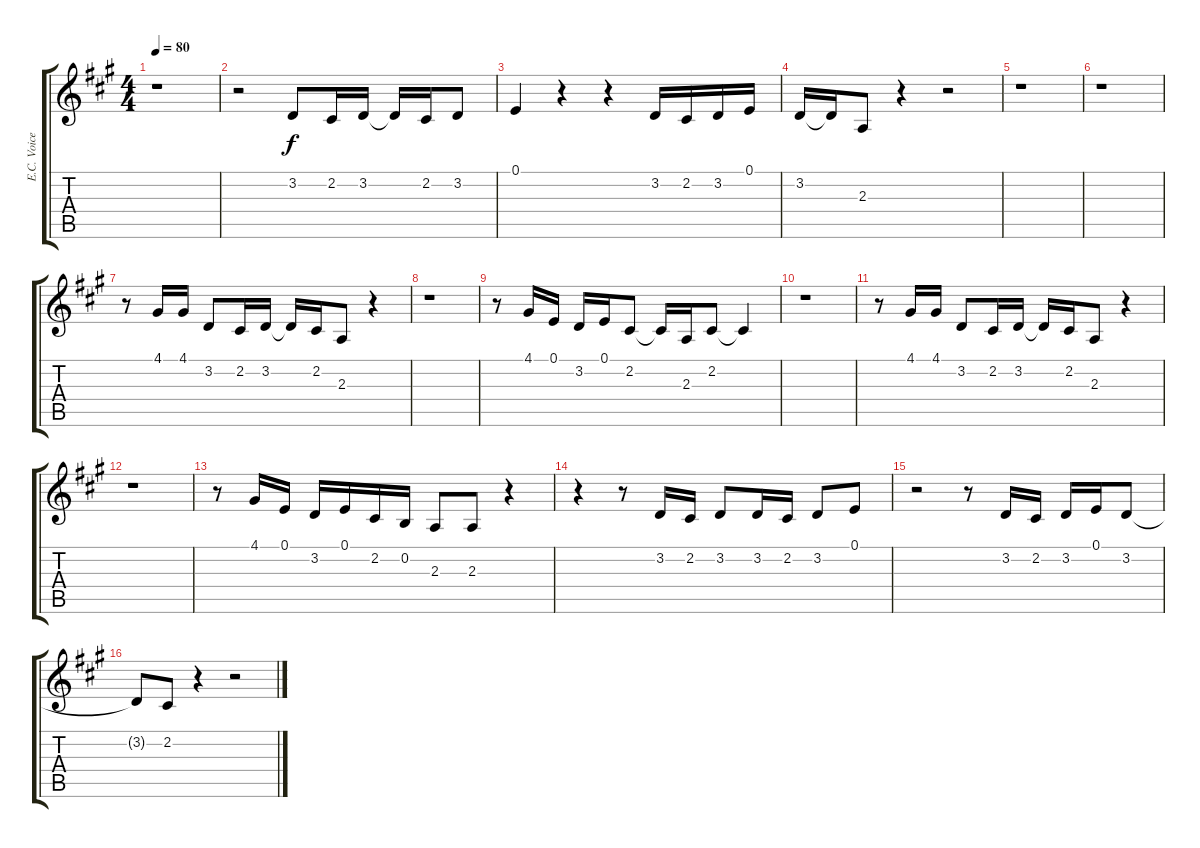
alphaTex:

\track ("E.C. Voice" "E.C. Voice") {instrument harmonica}
\staff {score tabs}
\tuning (E4 B3 G3 D3 A2 E2) {hide}
\ts (4 4)
\tempo 80
\clef g2
\ks a
r.1{dy f} |
r.2 3.2.8 2.2.16 3.2.16 3.2{t}.16 2.2.16 3.2.8 |
0.1.4 r.4 r.4 3.2.16 2.2.16 3.2.16 0.1.16 |
3.2.16 3.2{t}.16 2.3.8 r.4 r.2 |
r.1 |
r.1 |
r.8 4.1.16 4.1.16 3.2.8 2.2.16 3.2.16 3.2{t}.16 2.2.16 2.3.8 r.4 |
r.1 |
r.8 4.1.16 0.1.16 3.2.16 0.1.16 2.2.8 2.2{t}.16 2.3.16 2.2.8 2.2{t}.4 |
r.1 |
r.8 4.1.16 4.1.16 3.2.8 2.2.16 3.2.16 3.2{t}.16 2.2.16 2.3.8 r.4 |
r.1 |
r.8 4.1.16 0.1.16 3.2.16 0.1.16 2.2.16 0.2.16 2.3.8 2.3.8 r.4 |
r.4 r.8 3.2.16 2.2.16 3.2.8 3.2.16 2.2.16 3.2.8 0.1.8 |
r.2 r.8 3.2.16 2.2.16 3.2.16 0.1.16 3.2.8 |
3.2{t}.8 2.2.8 r.4 r.2
